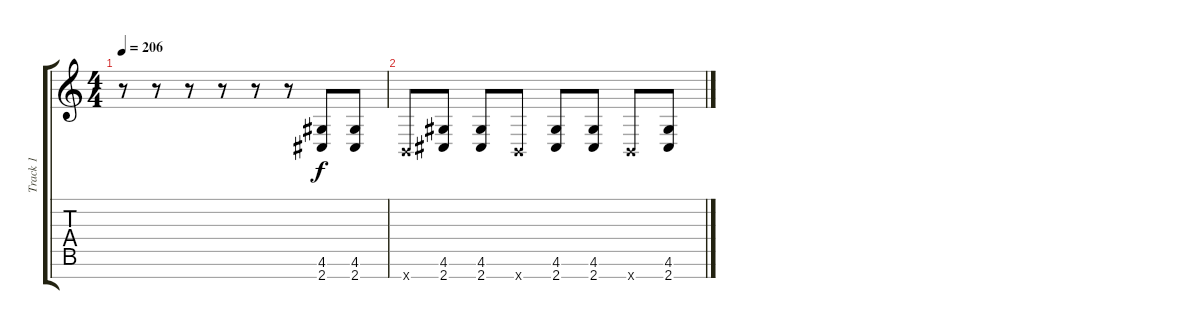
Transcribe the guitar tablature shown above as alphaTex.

\track ("Track 1" "Track 1") {instrument distortionguitar}
\staff {score tabs}
\tuning (E4 B3 G3 D3 A2 E2 B1) {hide}
\ts (4 4)
\tempo 206
\clef g2
\ks c
r.8{dy f} r.8 r.8 r.8 r.8 r.8 (4.6 2.7).8 (4.6 2.7).8 |
0.7{x}.8 (4.6 2.7).8 (4.6 2.7).8 0.7{x}.8 (4.6 2.7).8 (4.6 2.7).8 0.7{x}.8 (4.6 2.7).8
